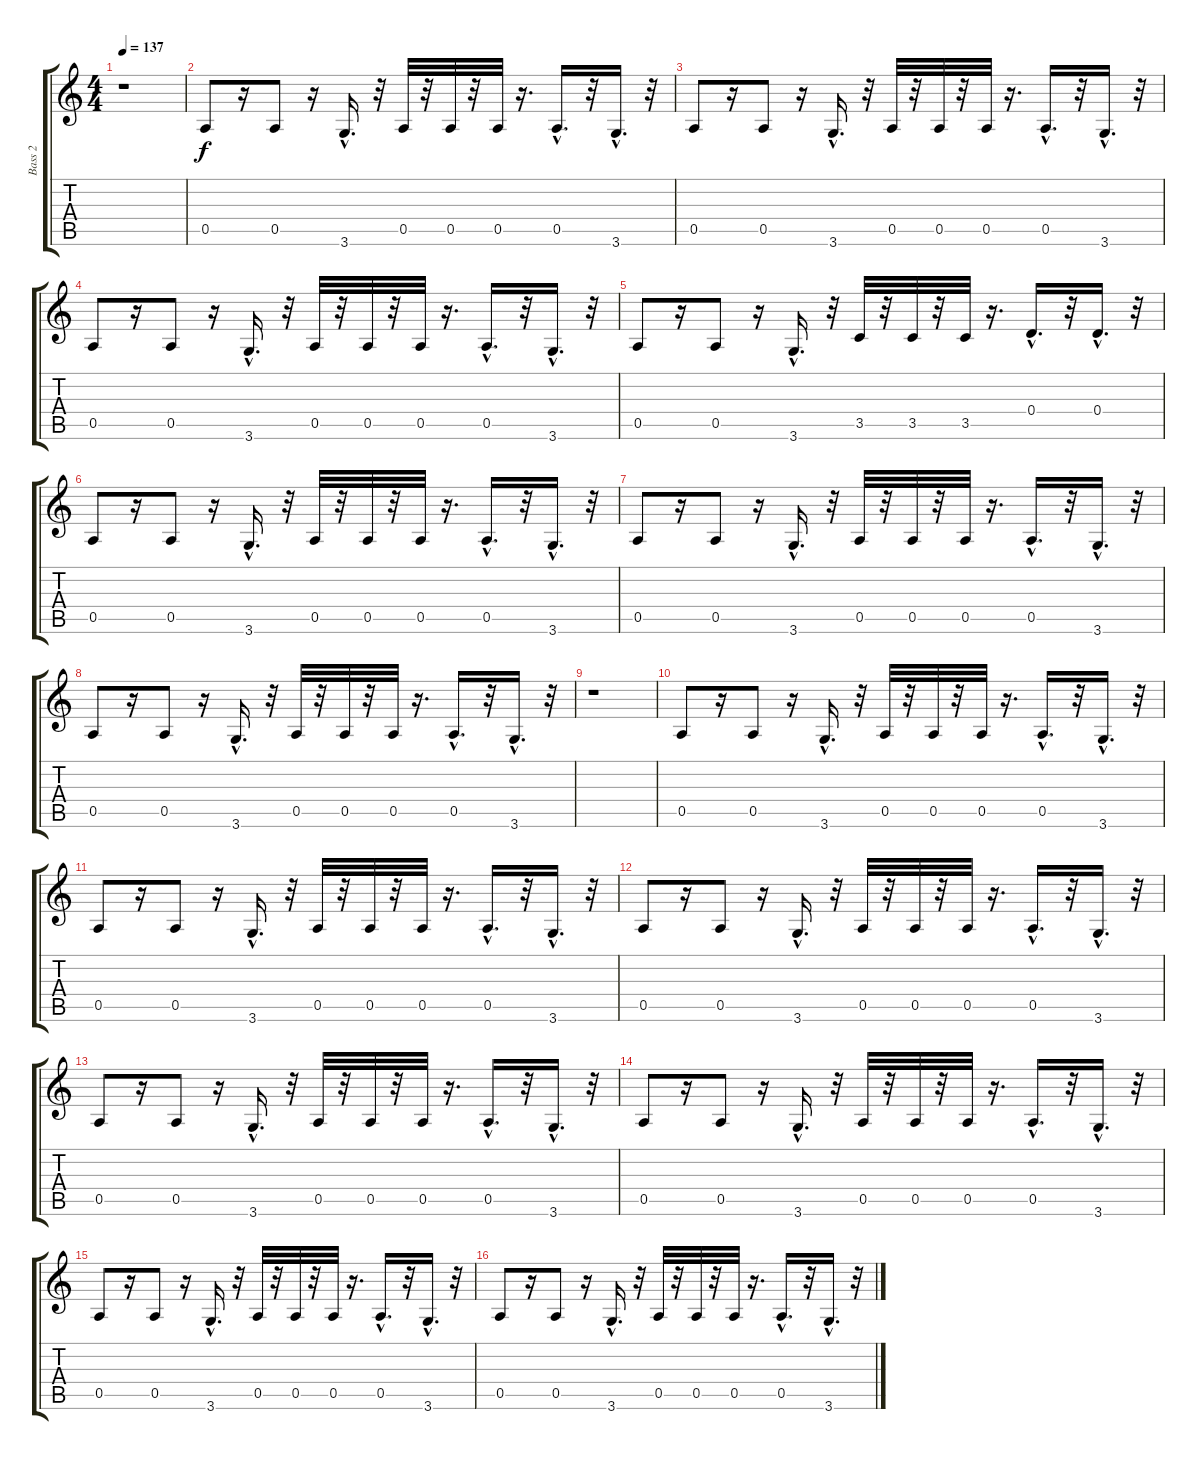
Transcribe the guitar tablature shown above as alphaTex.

\track ("Bass 2" "Bass 2") {instrument fretlessbass}
\staff {score tabs}
\tuning (E4 B3 G3 D3 A2 E2) {hide}
\ts (4 4)
\tempo 137
\clef g2
\ks c
r.1{dy f} |
0.5.8 r.16 0.5.8 r.16 3.6{hac}.16{d} r.32 0.5.32 r.32 0.5.32 r.32 0.5.32 r.16{d} 0.5{hac}.16{d} r.32 3.6{hac}.16{d} r.32 |
0.5.8 r.16 0.5.8 r.16 3.6{hac}.16{d} r.32 0.5.32 r.32 0.5.32 r.32 0.5.32 r.16{d} 0.5{hac}.16{d} r.32 3.6{hac}.16{d} r.32 |
0.5.8 r.16 0.5.8 r.16 3.6{hac}.16{d} r.32 0.5.32 r.32 0.5.32 r.32 0.5.32 r.16{d} 0.5{hac}.16{d} r.32 3.6{hac}.16{d} r.32 |
0.5.8 r.16 0.5.8 r.16 3.6{hac}.16{d} r.32 3.5.32 r.32 3.5.32 r.32 3.5.32 r.16{d} 0.4{hac}.16{d} r.32 0.4{hac}.16{d} r.32 |
0.5.8 r.16 0.5.8 r.16 3.6{hac}.16{d} r.32 0.5.32 r.32 0.5.32 r.32 0.5.32 r.16{d} 0.5{hac}.16{d} r.32 3.6{hac}.16{d} r.32 |
0.5.8 r.16 0.5.8 r.16 3.6{hac}.16{d} r.32 0.5.32 r.32 0.5.32 r.32 0.5.32 r.16{d} 0.5{hac}.16{d} r.32 3.6{hac}.16{d} r.32 |
0.5.8 r.16 0.5.8 r.16 3.6{hac}.16{d} r.32 0.5.32 r.32 0.5.32 r.32 0.5.32 r.16{d} 0.5{hac}.16{d} r.32 3.6{hac}.16{d} r.32 |
r.1 |
0.5.8 r.16 0.5.8 r.16 3.6{hac}.16{d} r.32 0.5.32 r.32 0.5.32 r.32 0.5.32 r.16{d} 0.5{hac}.16{d} r.32 3.6{hac}.16{d} r.32 |
0.5.8 r.16 0.5.8 r.16 3.6{hac}.16{d} r.32 0.5.32 r.32 0.5.32 r.32 0.5.32 r.16{d} 0.5{hac}.16{d} r.32 3.6{hac}.16{d} r.32 |
0.5.8 r.16 0.5.8 r.16 3.6{hac}.16{d} r.32 0.5.32 r.32 0.5.32 r.32 0.5.32 r.16{d} 0.5{hac}.16{d} r.32 3.6{hac}.16{d} r.32 |
0.5.8 r.16 0.5.8 r.16 3.6{hac}.16{d} r.32 0.5.32 r.32 0.5.32 r.32 0.5.32 r.16{d} 0.5{hac}.16{d} r.32 3.6{hac}.16{d} r.32 |
0.5.8 r.16 0.5.8 r.16 3.6{hac}.16{d} r.32 0.5.32 r.32 0.5.32 r.32 0.5.32 r.16{d} 0.5{hac}.16{d} r.32 3.6{hac}.16{d} r.32 |
0.5.8 r.16 0.5.8 r.16 3.6{hac}.16{d} r.32 0.5.32 r.32 0.5.32 r.32 0.5.32 r.16{d} 0.5{hac}.16{d} r.32 3.6{hac}.16{d} r.32 |
0.5.8 r.16 0.5.8 r.16 3.6{hac}.16{d} r.32 0.5.32 r.32 0.5.32 r.32 0.5.32 r.16{d} 0.5{hac}.16{d} r.32 3.6{hac}.16{d} r.32
